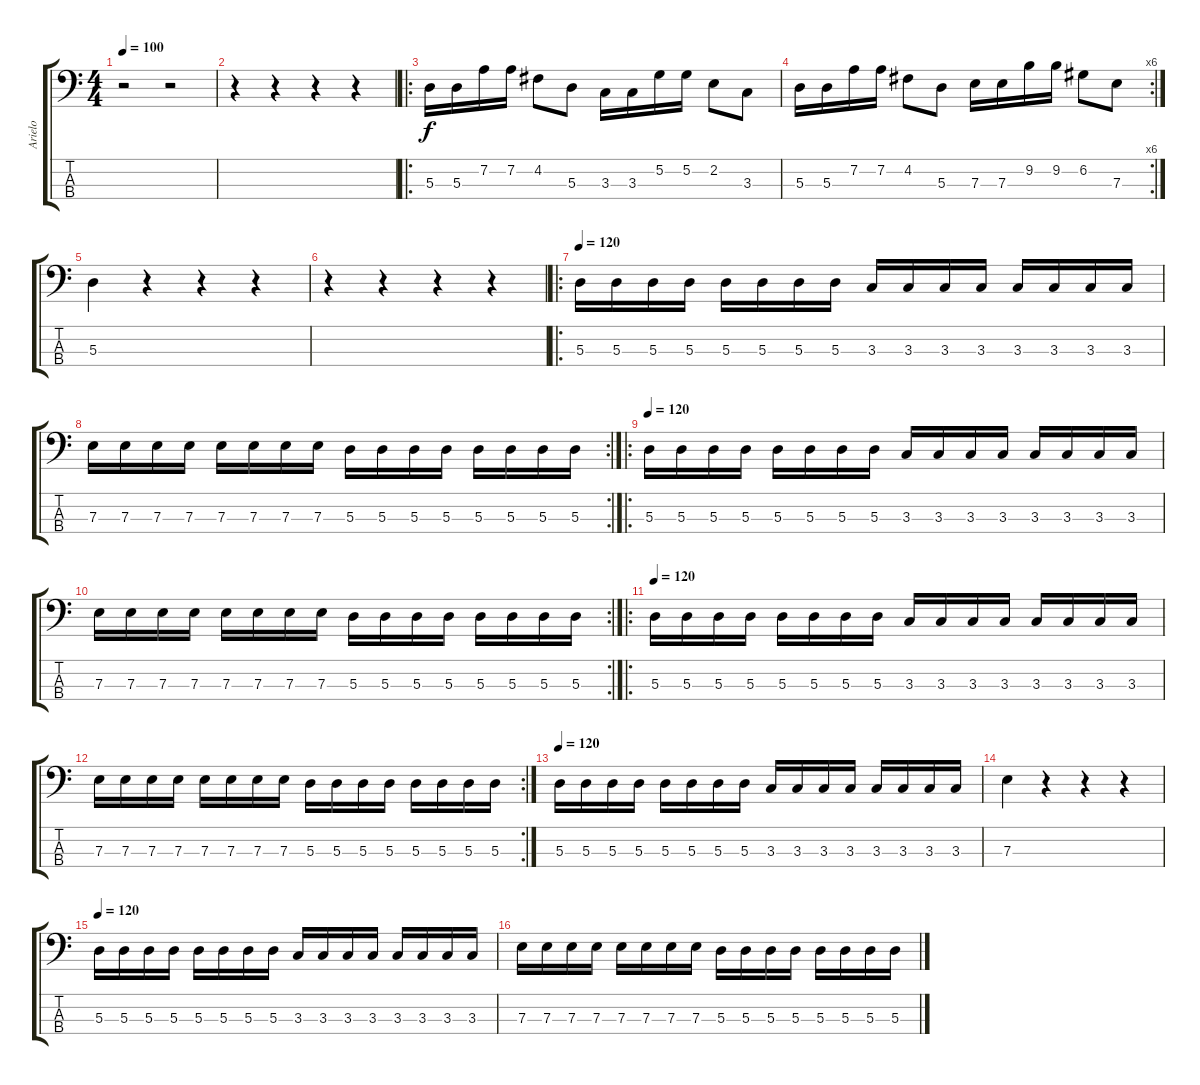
\track ("Arielo" "Arielo") {instrument electricbasspick}
\staff {score tabs}
\tuning (G2 D2 A1 E1) {hide}
\ts (4 4)
\tempo 100
\clef f4
\ks c
r.2{dy f instrument electricbasspick} r.2 |
r.4 r.4 r.4 r.4 |
\ro
5.3.16{volume 16 instrument electricbassfinger} 5.3.16 7.2.16 7.2.16 4.2.8 5.3.8 3.3.16 3.3.16 5.2.16 5.2.16 2.2.8 3.3.8 |
\rc 6
5.3.16 5.3.16 7.2.16 7.2.16 4.2.8 5.3.8 7.3.16 7.3.16 9.2.16 9.2.16 6.2.8 7.3.8 |
5.3.4 r.4 r.4 r.4 |
r.4 r.4 r.4 r.4 |
\ro
\tempo 120
5.3.16{volume 14 instrument electricbasspick} 5.3.16 5.3.16 5.3.16 5.3.16 5.3.16 5.3.16 5.3.16 3.3.16 3.3.16 3.3.16 3.3.16 3.3.16 3.3.16 3.3.16 3.3.16 |
\rc 2
7.3.16 7.3.16 7.3.16 7.3.16 7.3.16 7.3.16 7.3.16 7.3.16 5.3.16 5.3.16 5.3.16 5.3.16 5.3.16 5.3.16 5.3.16 5.3.16 |
\ro
\tempo 120
5.3.16 5.3.16 5.3.16 5.3.16 5.3.16 5.3.16 5.3.16 5.3.16 3.3.16 3.3.16 3.3.16 3.3.16 3.3.16 3.3.16 3.3.16 3.3.16 |
\rc 2
7.3.16 7.3.16 7.3.16 7.3.16 7.3.16 7.3.16 7.3.16 7.3.16 5.3.16 5.3.16 5.3.16 5.3.16 5.3.16 5.3.16 5.3.16 5.3.16 |
\ro
\tempo 120
5.3.16 5.3.16 5.3.16 5.3.16 5.3.16 5.3.16 5.3.16 5.3.16 3.3.16 3.3.16 3.3.16 3.3.16 3.3.16 3.3.16 3.3.16 3.3.16 |
\rc 2
7.3.16 7.3.16 7.3.16 7.3.16 7.3.16 7.3.16 7.3.16 7.3.16 5.3.16 5.3.16 5.3.16 5.3.16 5.3.16 5.3.16 5.3.16 5.3.16 |
\tempo 120
5.3.16 5.3.16 5.3.16 5.3.16 5.3.16 5.3.16 5.3.16 5.3.16 3.3.16 3.3.16 3.3.16 3.3.16 3.3.16 3.3.16 3.3.16 3.3.16 |
7.3.4 r.4 r.4 r.4 |
\tempo 120
5.3.16 5.3.16 5.3.16 5.3.16 5.3.16 5.3.16 5.3.16 5.3.16 3.3.16 3.3.16 3.3.16 3.3.16 3.3.16 3.3.16 3.3.16 3.3.16 |
7.3.16 7.3.16 7.3.16 7.3.16 7.3.16 7.3.16 7.3.16 7.3.16 5.3.16 5.3.16 5.3.16 5.3.16 5.3.16 5.3.16 5.3.16 5.3.16
